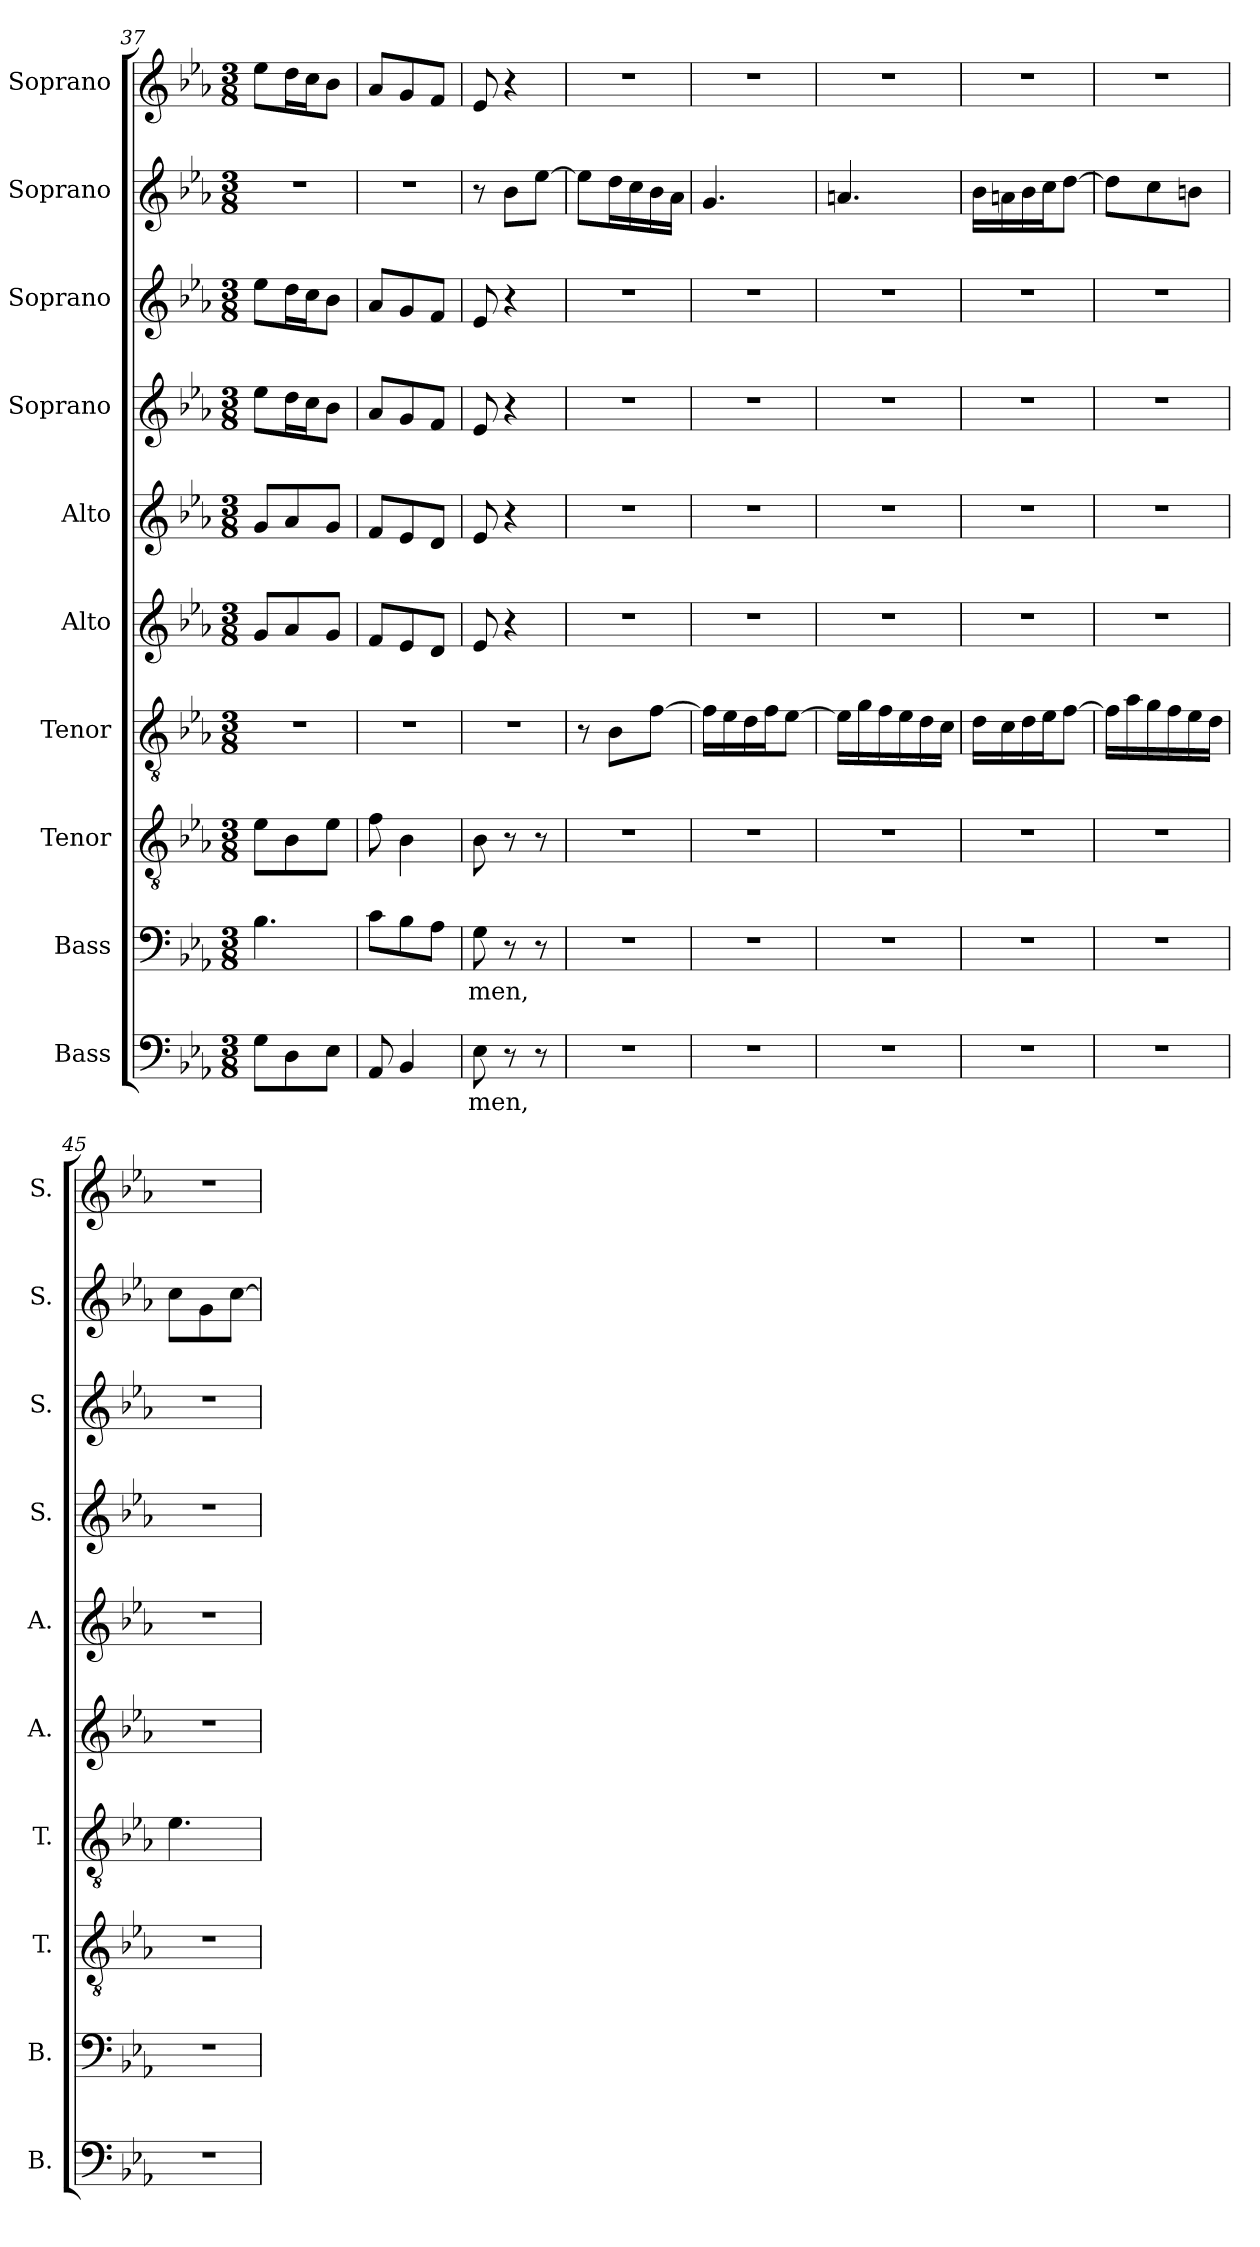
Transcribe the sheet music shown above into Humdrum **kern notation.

**kern	**text	**kern	**text	**kern	**kern	**kern	**kern	**kern	**kern	**kern	**kern
*part10	*part10	*part9	*part9	*part8	*part7	*part6	*part5	*part4	*part3	*part2	*part1
*staff10	*staff10	*staff9	*staff9	*staff8	*staff7	*staff6	*staff5	*staff4	*staff3	*staff2	*staff1
*I"Bass	*	*I"Bass	*	*I"Tenor	*I"Tenor	*I"Alto	*I"Alto	*I"Soprano	*I"Soprano	*I"Soprano	*I"Soprano
*I'B.	*	*I'B.	*	*I'T.	*I'T.	*I'A.	*I'A.	*I'S.	*I'S.	*I'S.	*I'S.
*clefF4	*	*clefF4	*	*clefGv2	*clefGv2	*clefG2	*clefG2	*clefG2	*clefG2	*clefG2	*clefG2
*k[b-e-a-]	*	*k[b-e-a-]	*	*k[b-e-a-]	*k[b-e-a-]	*k[b-e-a-]	*k[b-e-a-]	*k[b-e-a-]	*k[b-e-a-]	*k[b-e-a-]	*k[b-e-a-]
*E-:	*	*E-:	*	*E-:	*E-:	*E-:	*E-:	*E-:	*E-:	*E-:	*E-:
*M3/8	*	*M3/8	*	*M3/8	*M3/8	*M3/8	*M3/8	*M3/8	*M3/8	*M3/8	*M3/8
=37	=37	=37	=37	=37	=37	=37	=37	=37	=37	=37	=37
8G\L	.	4.B-\	.	8e-\L	4.r	8g/L	8g/L	8ee-\L	8ee-\L	4.r	8ee-\L
8D\	.	.	.	8B-\	.	8a-/	8a-/	16dd\L	16dd\L	.	16dd\L
.	.	.	.	.	.	.	.	16cc\J	16cc\J	.	16cc\J
8E-\J	.	.	.	8e-\J	.	8g/J	8g/J	8b-\J	8b-\J	.	8b-\J
=38	=38	=38	=38	=38	=38	=38	=38	=38	=38	=38	=38
8AA-/	.	8c\L	.	8f\	4.r	8f/L	8f/L	8a-/L	8a-/L	4.r	8a-/L
4BB-/	.	8B-\	.	4B-\	.	8e-/	8e-/	8g/	8g/	.	8g/
.	.	8A-\J	.	.	.	8d/J	8d/J	8f/J	8f/J	.	8f/J
=39	=39	=39	=39	=39	=39	=39	=39	=39	=39	=39	=39
8E-\	-men,	8G\	-men,	8B-\	4.r	8e-/	8e-/	8e-/	8e-/	8r	8e-/
8r	.	8r	.	8r	.	4r	4r	4r	4r	8b-\L	4r
8r	.	8r	.	8r	.	.	.	.	.	[8ee-\J	.
=40	=40	=40	=40	=40	=40	=40	=40	=40	=40	=40	=40
4.r	.	4.r	.	4.r	8r	4.r	4.r	4.r	4.r	8ee-\L]	4.r
.	.	.	.	.	8B-\L	.	.	.	.	16dd\L	.
.	.	.	.	.	.	.	.	.	.	16cc\	.
.	.	.	.	.	[8f\J	.	.	.	.	16b-\	.
.	.	.	.	.	.	.	.	.	.	16a-\JJ	.
=41	=41	=41	=41	=41	=41	=41	=41	=41	=41	=41	=41
4.r	.	4.r	.	4.r	16f\LL]	4.r	4.r	4.r	4.r	4.g/	4.r
.	.	.	.	.	16e-\	.	.	.	.	.	.
.	.	.	.	.	16d\	.	.	.	.	.	.
.	.	.	.	.	16f\J	.	.	.	.	.	.
.	.	.	.	.	[8e-\J	.	.	.	.	.	.
!!LO:PB:g=z
=42	=42	=42	=42	=42	=42	=42	=42	=42	=42	=42	=42
4.r	.	4.r	.	4.r	16e-\LL]	4.r	4.r	4.r	4.r	4.an/	4.r
.	.	.	.	.	16g\	.	.	.	.	.	.
.	.	.	.	.	16f\	.	.	.	.	.	.
.	.	.	.	.	16e-\	.	.	.	.	.	.
.	.	.	.	.	16d\	.	.	.	.	.	.
.	.	.	.	.	16c\JJ	.	.	.	.	.	.
=43	=43	=43	=43	=43	=43	=43	=43	=43	=43	=43	=43
4.r	.	4.r	.	4.r	16d\LL	4.r	4.r	4.r	4.r	16b-\LL	4.r
.	.	.	.	.	16c\	.	.	.	.	16an\	.
.	.	.	.	.	16d\	.	.	.	.	16b-\	.
.	.	.	.	.	16e-\J	.	.	.	.	16cc\J	.
.	.	.	.	.	[8f\J	.	.	.	.	[8dd\J	.
=44	=44	=44	=44	=44	=44	=44	=44	=44	=44	=44	=44
4.r	.	4.r	.	4.r	16f\LL]	4.r	4.r	4.r	4.r	8dd\L]	4.r
.	.	.	.	.	16a-\	.	.	.	.	.	.
.	.	.	.	.	16g\	.	.	.	.	8cc\	.
.	.	.	.	.	16f\	.	.	.	.	.	.
.	.	.	.	.	16e-\	.	.	.	.	8bn\J	.
.	.	.	.	.	16d\JJ	.	.	.	.	.	.
=45	=45	=45	=45	=45	=45	=45	=45	=45	=45	=45	=45
4.r	.	4.r	.	4.r	4.e-\	4.r	4.r	4.r	4.r	8cc\L	4.r
.	.	.	.	.	.	.	.	.	.	8g\	.
.	.	.	.	.	.	.	.	.	.	[8cc\J	.
=	=	=	=	=	=	=	=	=	=	=	=
*-	*-	*-	*-	*-	*-	*-	*-	*-	*-	*-	*-
